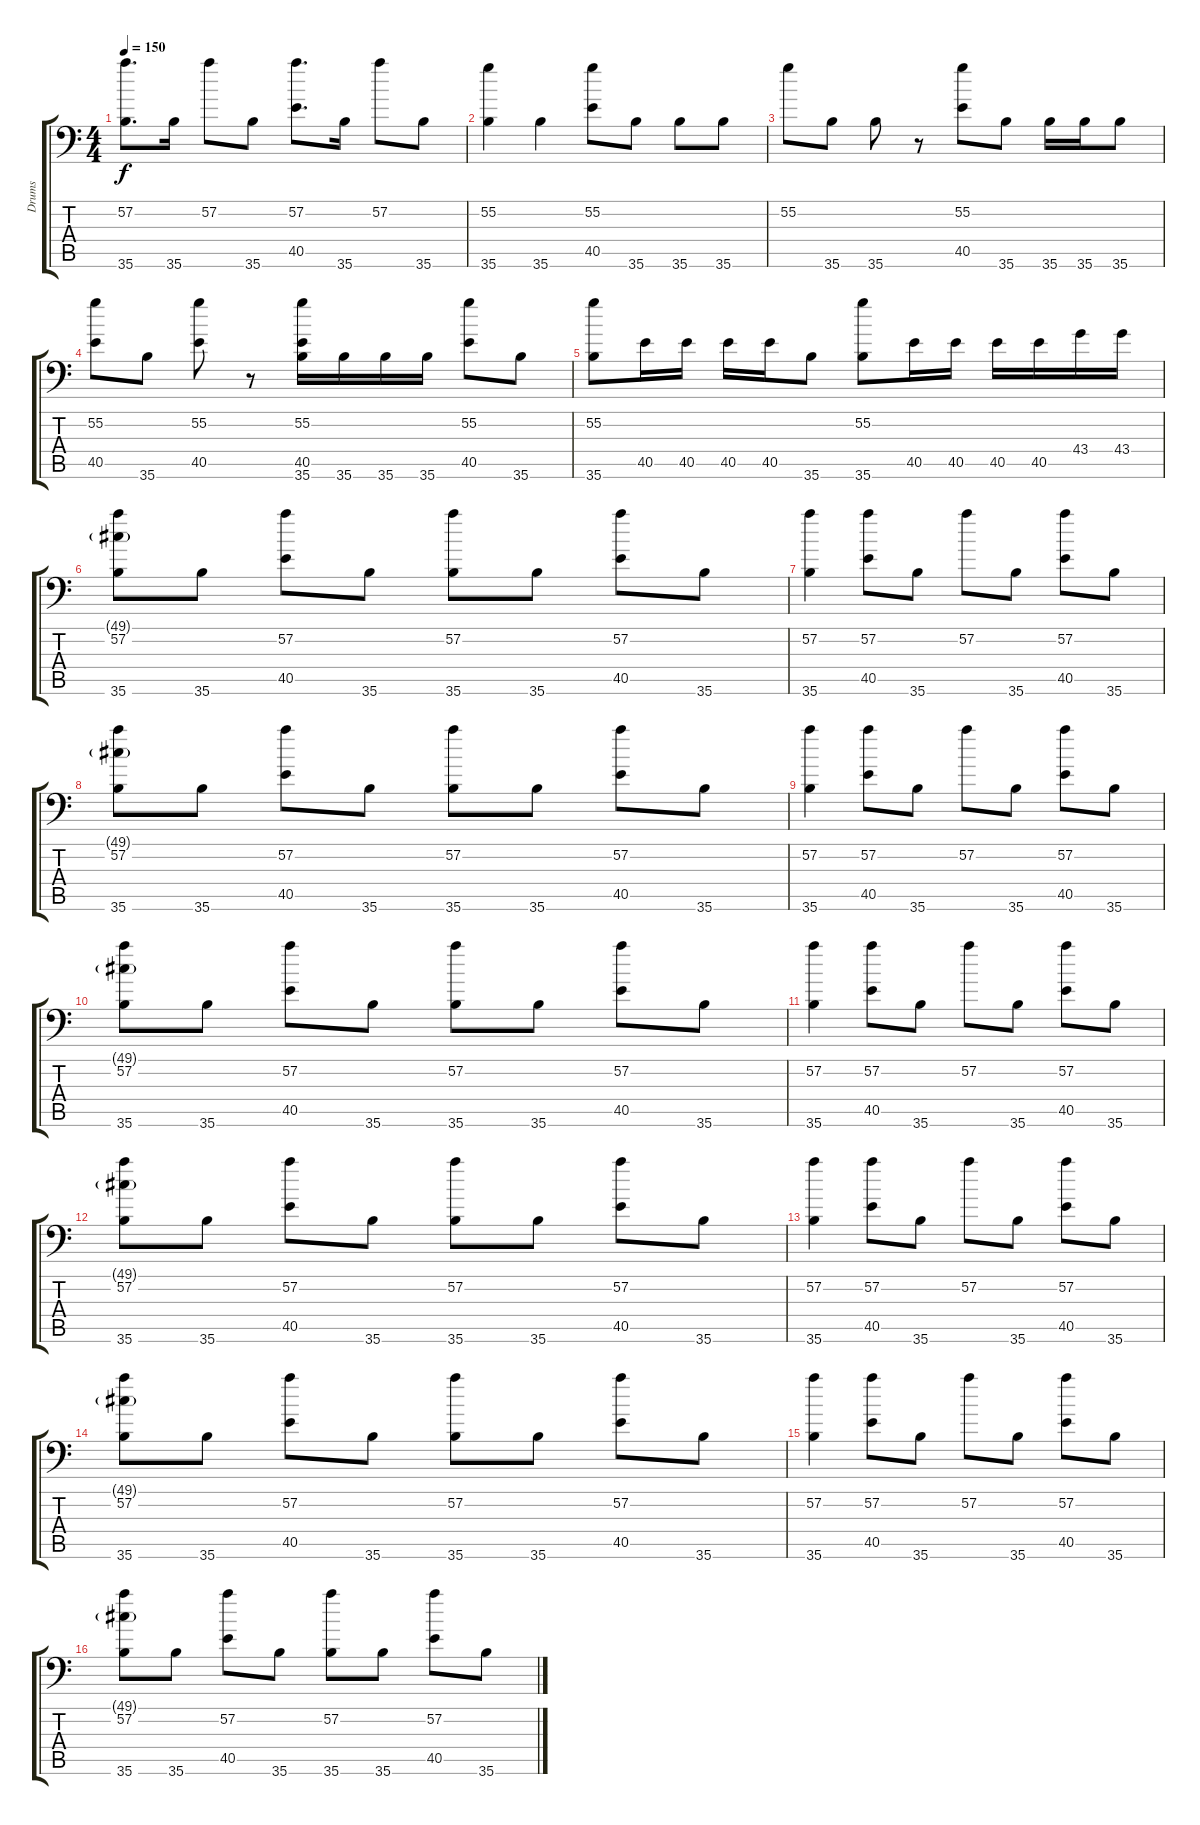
\track ("Drums" "Drums") {instrument acousticgrandpiano}
\staff {score tabs}
\tuning (C-1 C-1 C-1 C-1 C-1 C-1) {hide}
\ts (4 4)
\tempo 150
\clef f4
\ks c
(57.2 35.6).8{d dy f} 35.6.16 57.2.8 35.6.8 (57.2 40.5).8{d} 35.6.16 57.2.8 35.6.8 |
(55.2 35.6).4 35.6.4 (55.2 40.5).8 35.6.8 35.6.8 35.6.8 |
55.2.8 35.6.8 35.6.8 r.8 (55.2 40.5).8 35.6.8 35.6.16 35.6.16 35.6.8 |
(55.2 40.5).8 35.6.8 (55.2 40.5).8 r.8 (55.2 40.5 35.6).16 35.6.16 35.6.16 35.6.16 (55.2 40.5).8 35.6.8 |
(55.2 35.6).8 40.5.16 40.5.16 40.5.16 40.5.16 35.6.8 (55.2 35.6).8 40.5.16 40.5.16 40.5.16 40.5.16 43.4.16 43.4.16 |
(49.1{g} 57.2 35.6).8 35.6.8 (57.2 40.5).8 35.6.8 (57.2 35.6).8 35.6.8 (57.2 40.5).8 35.6.8 |
(57.2 35.6).4 (57.2 40.5).8 35.6.8 57.2.8 35.6.8 (57.2 40.5).8 35.6.8 |
(49.1{g} 57.2 35.6).8 35.6.8 (57.2 40.5).8 35.6.8 (57.2 35.6).8 35.6.8 (57.2 40.5).8 35.6.8 |
(57.2 35.6).4 (57.2 40.5).8 35.6.8 57.2.8 35.6.8 (57.2 40.5).8 35.6.8 |
(49.1{g} 57.2 35.6).8 35.6.8 (57.2 40.5).8 35.6.8 (57.2 35.6).8 35.6.8 (57.2 40.5).8 35.6.8 |
(57.2 35.6).4 (57.2 40.5).8 35.6.8 57.2.8 35.6.8 (57.2 40.5).8 35.6.8 |
(49.1{g} 57.2 35.6).8 35.6.8 (57.2 40.5).8 35.6.8 (57.2 35.6).8 35.6.8 (57.2 40.5).8 35.6.8 |
(57.2 35.6).4 (57.2 40.5).8 35.6.8 57.2.8 35.6.8 (57.2 40.5).8 35.6.8 |
(49.1{g} 57.2 35.6).8 35.6.8 (57.2 40.5).8 35.6.8 (57.2 35.6).8 35.6.8 (57.2 40.5).8 35.6.8 |
(57.2 35.6).4 (57.2 40.5).8 35.6.8 57.2.8 35.6.8 (57.2 40.5).8 35.6.8 |
(49.1{g} 57.2 35.6).8 35.6.8 (57.2 40.5).8 35.6.8 (57.2 35.6).8 35.6.8 (57.2 40.5).8 35.6.8
